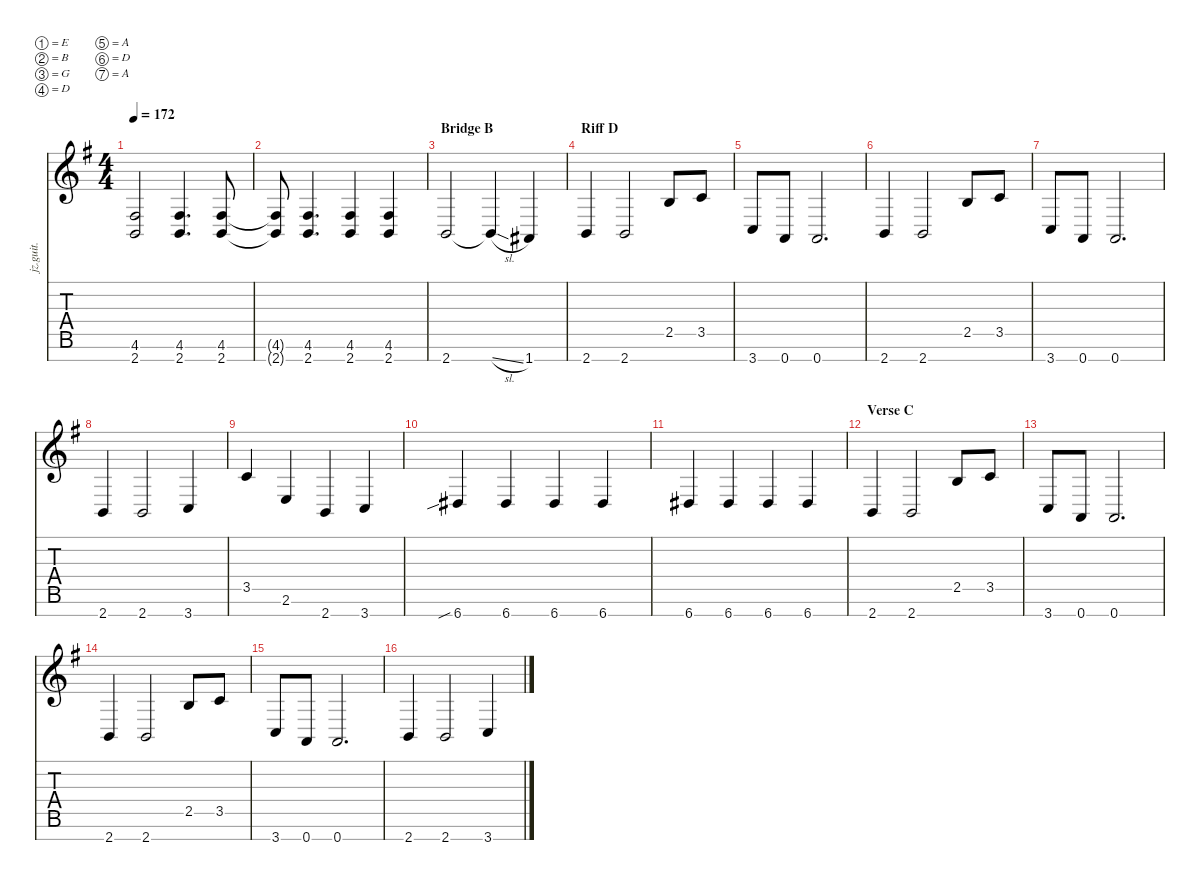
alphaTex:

\defaultSystemsLayout 4
\hideDynamics
\bracketExtendMode nobrackets
\otherSystemsTrackNameOrientation horizontal
\track ("Kaoru" "jz.guit.") {instrument overdrivenguitar}
\staff {score tabs}
\tuning (E4 B3 G3 D3 A2 D2 A1)
\ts (4 4)
\tempo 172
\clef g2
\ks eminor
(2.7{acc forcenatural} 4.6{acc #}).2{dy mf} (2.7{acc forcenatural} 4.6{acc #}).4{d} (2.7{acc forcenatural} 4.6{acc #}).8 |
(2.7{t acc forcenatural} 4.6{t acc #}).8 (2.7{acc forcenatural} 4.6{acc #}).4{d} (2.7{acc forcenatural} 4.6{acc #}).4 (2.7{acc forcenatural} 4.6{acc #}).4 |
\section ("" "Bridge B")
2.7{acc forcenatural}.2 2.7{sl t acc forcenatural}.4 1.7{acc #}.4 |
\section ("" "Riff D")
2.7{acc forcenatural}.4 2.7{acc forcenatural}.2 2.5{acc forcenatural}.8 3.5{acc forcenatural}.8 |
3.7{acc forcenatural}.8 0.7{acc forcenatural}.8 0.7{acc forcenatural}.2{d} |
2.7{acc forcenatural}.4 2.7{acc forcenatural}.2 2.5{acc forcenatural}.8 3.5{acc forcenatural}.8 |
3.7{acc forcenatural}.8 0.7{acc forcenatural}.8 0.7{acc forcenatural}.2{d} |
2.7{acc forcenatural}.4 2.7{acc forcenatural}.2 3.7{acc forcenatural}.4 |
3.5{acc forcenatural}.4 2.6{acc forcenatural}.4 2.7{acc forcenatural}.4 3.7{acc forcenatural}.4 |
6.7{sib acc #}.4 6.7{acc #}.4 6.7{acc #}.4 6.7{acc #}.4 |
6.7{acc #}.4 6.7{acc #}.4 6.7{acc #}.4 6.7{acc #}.4 |
\section ("" "Verse C")
2.7{acc forcenatural}.4 2.7{acc forcenatural}.2 2.5{acc forcenatural}.8 3.5{acc forcenatural}.8 |
3.7{acc forcenatural}.8 0.7{acc forcenatural}.8 0.7{acc forcenatural}.2{d} |
2.7{acc forcenatural}.4 2.7{acc forcenatural}.2 2.5{acc forcenatural}.8 3.5{acc forcenatural}.8 |
3.7{acc forcenatural}.8 0.7{acc forcenatural}.8 0.7{acc forcenatural}.2{d} |
2.7{acc forcenatural}.4 2.7{acc forcenatural}.2 3.7{acc forcenatural}.4
